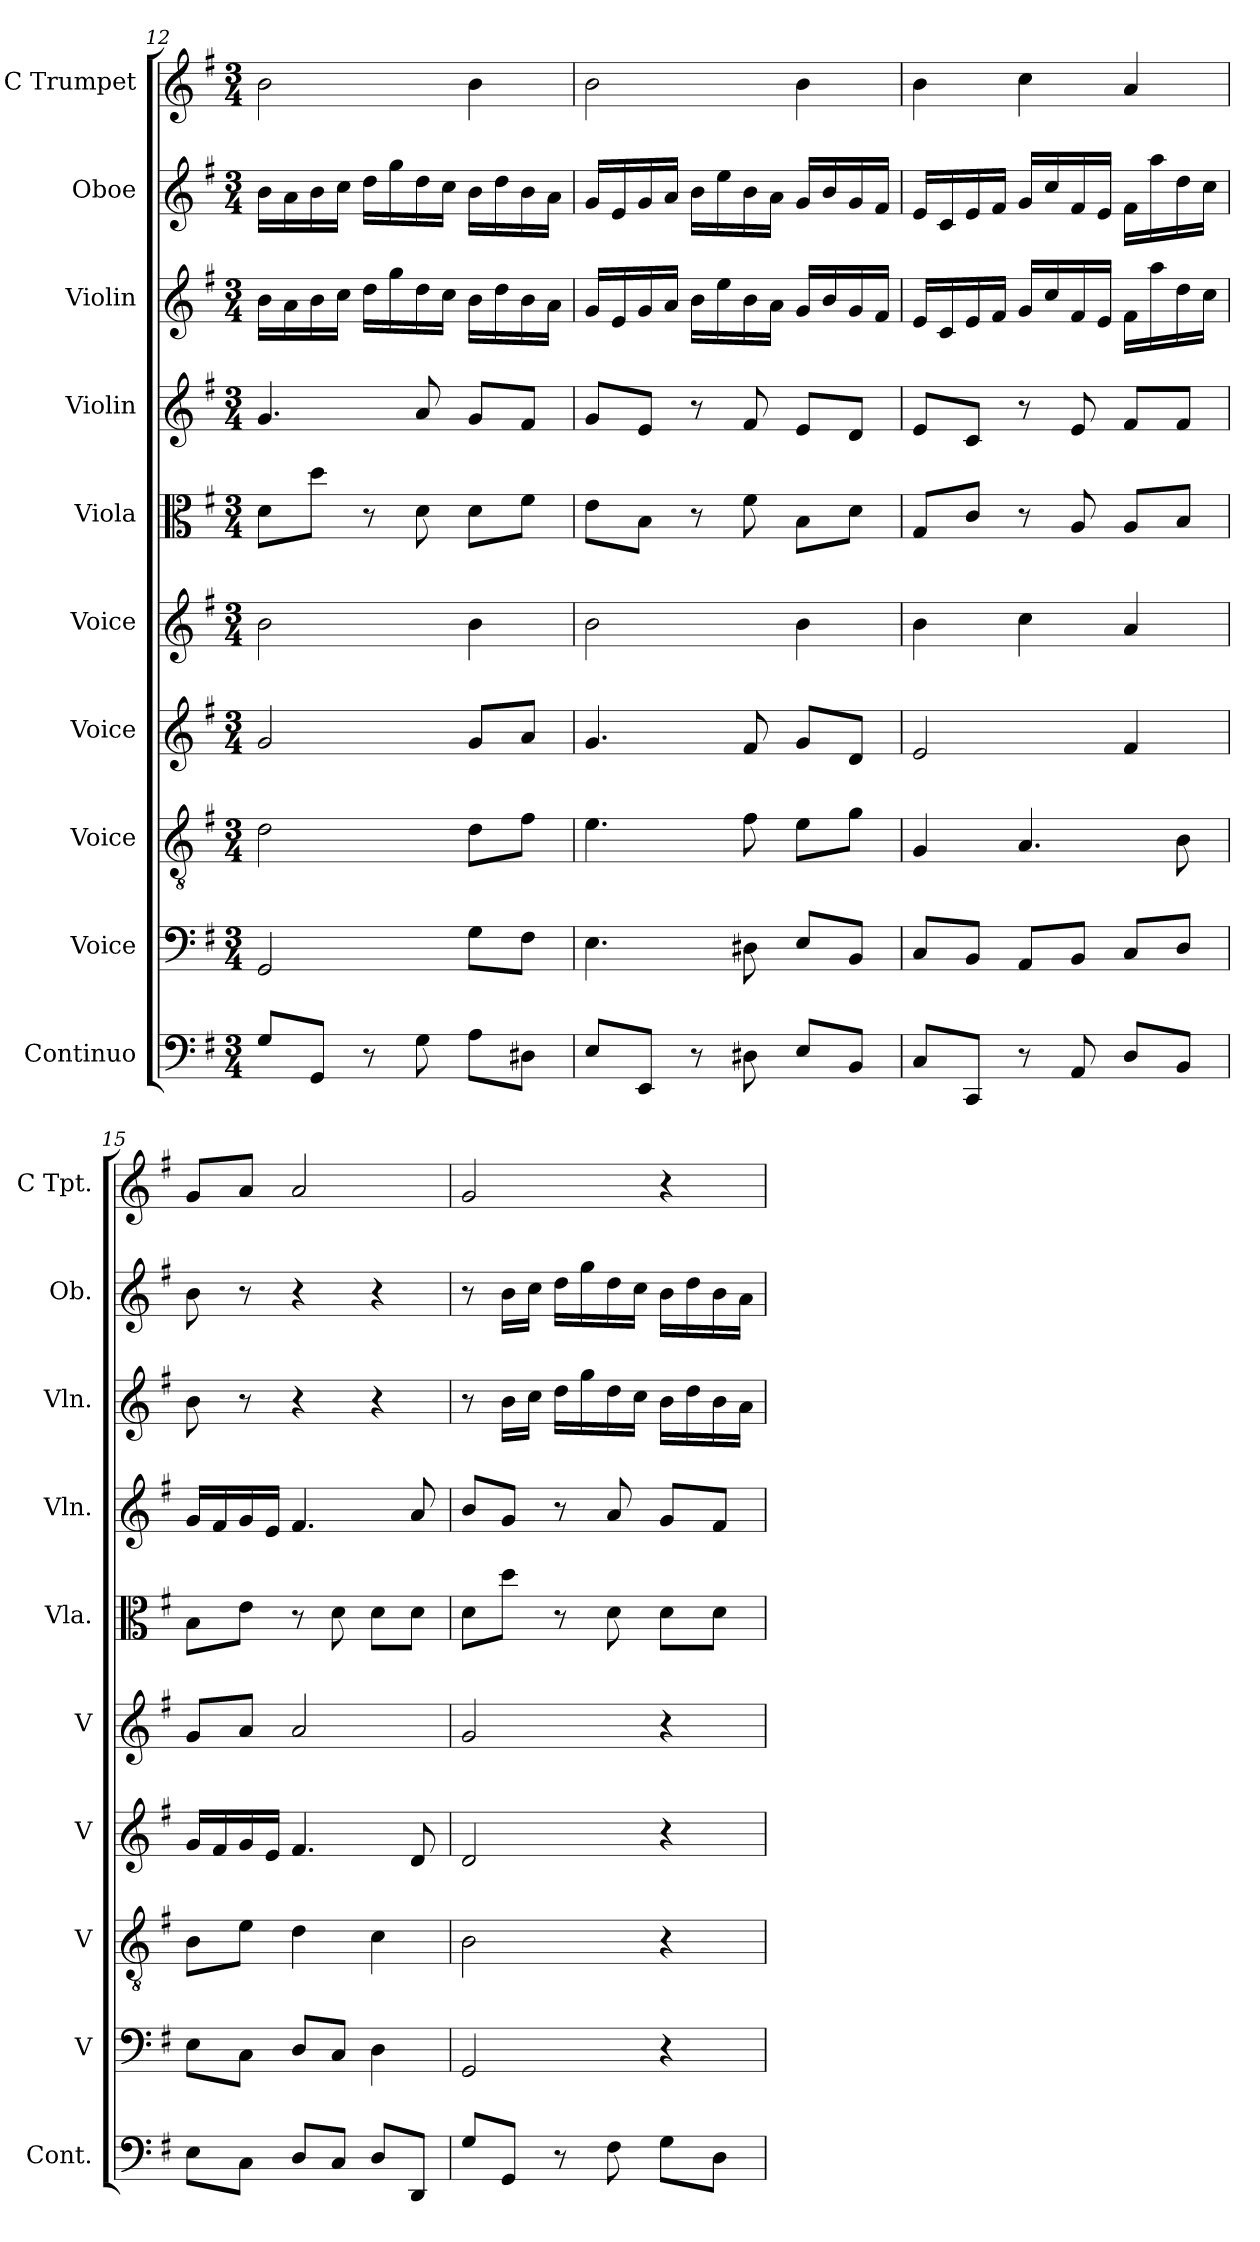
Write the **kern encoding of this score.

**kern	**kern	**kern	**kern	**kern	**kern	**kern	**kern	**kern	**kern
*part10	*part9	*part8	*part7	*part6	*part5	*part4	*part3	*part2	*part1
*staff10	*staff9	*staff8	*staff7	*staff6	*staff5	*staff4	*staff3	*staff2	*staff1
*I"Continuo	*I"Voice	*I"Voice	*I"Voice	*I"Voice	*I"Viola	*I"Violin	*I"Violin	*I"Oboe	*I"C Trumpet
*I'Cont.	*I'V	*I'V	*I'V	*I'V	*I'Vla.	*I'Vln.	*I'Vln.	*I'Ob.	*I'C Tpt.
*clefF4	*clefF4	*clefGv2	*clefG2	*clefG2	*clefC3	*clefG2	*clefG2	*clefG2	*clefG2
*k[f#]	*k[f#]	*k[f#]	*k[f#]	*k[f#]	*k[f#]	*k[f#]	*k[f#]	*k[f#]	*k[f#]
*M3/4	*M3/4	*M3/4	*M3/4	*M3/4	*M3/4	*M3/4	*M3/4	*M3/4	*M3/4
=12	=12	=12	=12	=12	=12	=12	=12	=12	=12
8GL	2GG	2d	2g	2b	8dL	4.g	16bLL	16bLL	2b
.	.	.	.	.	.	.	16a	16a	.
8GGJ	.	.	.	.	8ddJ	.	16b	16b	.
.	.	.	.	.	.	.	16ccJJ	16ccJJ	.
8r	.	.	.	.	8r	.	16ddLL	16ddLL	.
.	.	.	.	.	.	.	16gg	16gg	.
8G	.	.	.	.	8d	8a	16dd	16dd	.
.	.	.	.	.	.	.	16ccJJ	16ccJJ	.
8AL	8GL	8dL	8gL	4b	8dL	8gL	16bLL	16bLL	4b
.	.	.	.	.	.	.	16dd	16dd	.
8D#XJ	8F#J	8f#J	8aJ	.	8f#J	8f#J	16b	16b	.
.	.	.	.	.	.	.	16aJJ	16aJJ	.
=13	=13	=13	=13	=13	=13	=13	=13	=13	=13
8EL	4.E	4.e	4.g	2b	8eL	8gL	16gLL	16gLL	2b
.	.	.	.	.	.	.	16e	16e	.
8EEJ	.	.	.	.	8BJ	8eJ	16g	16g	.
.	.	.	.	.	.	.	16aJJ	16aJJ	.
8r	.	.	.	.	8r	8r	16bLL	16bLL	.
.	.	.	.	.	.	.	16ee	16ee	.
8D#X	8D#X	8f#	8f#	.	8f#	8f#	16b	16b	.
.	.	.	.	.	.	.	16aJJ	16aJJ	.
8EL	8EL	8eL	8gL	4b	8BL	8eL	16gLL	16gLL	4b
.	.	.	.	.	.	.	16b	16b	.
8BBJ	8BBJ	8gJ	8dJ	.	8dJ	8dJ	16g	16g	.
.	.	.	.	.	.	.	16f#JJ	16f#JJ	.
=14	=14	=14	=14	=14	=14	=14	=14	=14	=14
8CL	8CL	4G	2e	4b	8GL	8eL	16eLL	16eLL	4b
.	.	.	.	.	.	.	16c	16c	.
8CCJ	8BBJ	.	.	.	8cJ	8cJ	16e	16e	.
.	.	.	.	.	.	.	16f#JJ	16f#JJ	.
8r	8AAL	4.A	.	4cc	8r	8r	16gLL	16gLL	4cc
.	.	.	.	.	.	.	16cc	16cc	.
8AA	8BBJ	.	.	.	8A	8e	16f#	16f#	.
.	.	.	.	.	.	.	16eJJ	16eJJ	.
8DL	8CL	.	4f#	4a	8AL	8f#L	16f#LL	16f#LL	4a
.	.	.	.	.	.	.	16aa	16aa	.
8BBJ	8DJ	8B	.	.	8BJ	8f#J	16dd	16dd	.
.	.	.	.	.	.	.	16ccJJ	16ccJJ	.
=15	=15	=15	=15	=15	=15	=15	=15	=15	=15
8EL	8EL	8BL	16gLL	8gL	8BL	16gLL	8b	8b	8gL
.	.	.	16f#	.	.	16f#	.	.	.
8CJ	8CJ	8eJ	16g	8aJ	8eJ	16g	8r	8r	8aJ
.	.	.	16eJJ	.	.	16eJJ	.	.	.
8DL	8DL	4d	4.f#	2a	8r	4.f#	4r	4r	2a
8CJ	8CJ	.	.	.	8d	.	.	.	.
8DL	4D	4c	.	.	8dL	.	4r	4r	.
8DDJ	.	.	8d	.	8dJ	8a	.	.	.
=16	=16	=16	=16	=16	=16	=16	=16	=16	=16
8GL	2GG	2B	2d	2g	8dL	8bL	8r	8r	2g
8GGJ	.	.	.	.	8ddJ	8gJ	16bLL	16bLL	.
.	.	.	.	.	.	.	16ccJJ	16ccJJ	.
8r	.	.	.	.	8r	8r	16ddLL	16ddLL	.
.	.	.	.	.	.	.	16gg	16gg	.
8F#	.	.	.	.	8d	8a	16dd	16dd	.
.	.	.	.	.	.	.	16ccJJ	16ccJJ	.
8GL	4r	4r	4r	4r	8dL	8gL	16bLL	16bLL	4r
.	.	.	.	.	.	.	16dd	16dd	.
8DJ	.	.	.	.	8dJ	8f#J	16b	16b	.
.	.	.	.	.	.	.	16aJJ	16aJJ	.
=	=	=	=	=	=	=	=	=	=
*-	*-	*-	*-	*-	*-	*-	*-	*-	*-
